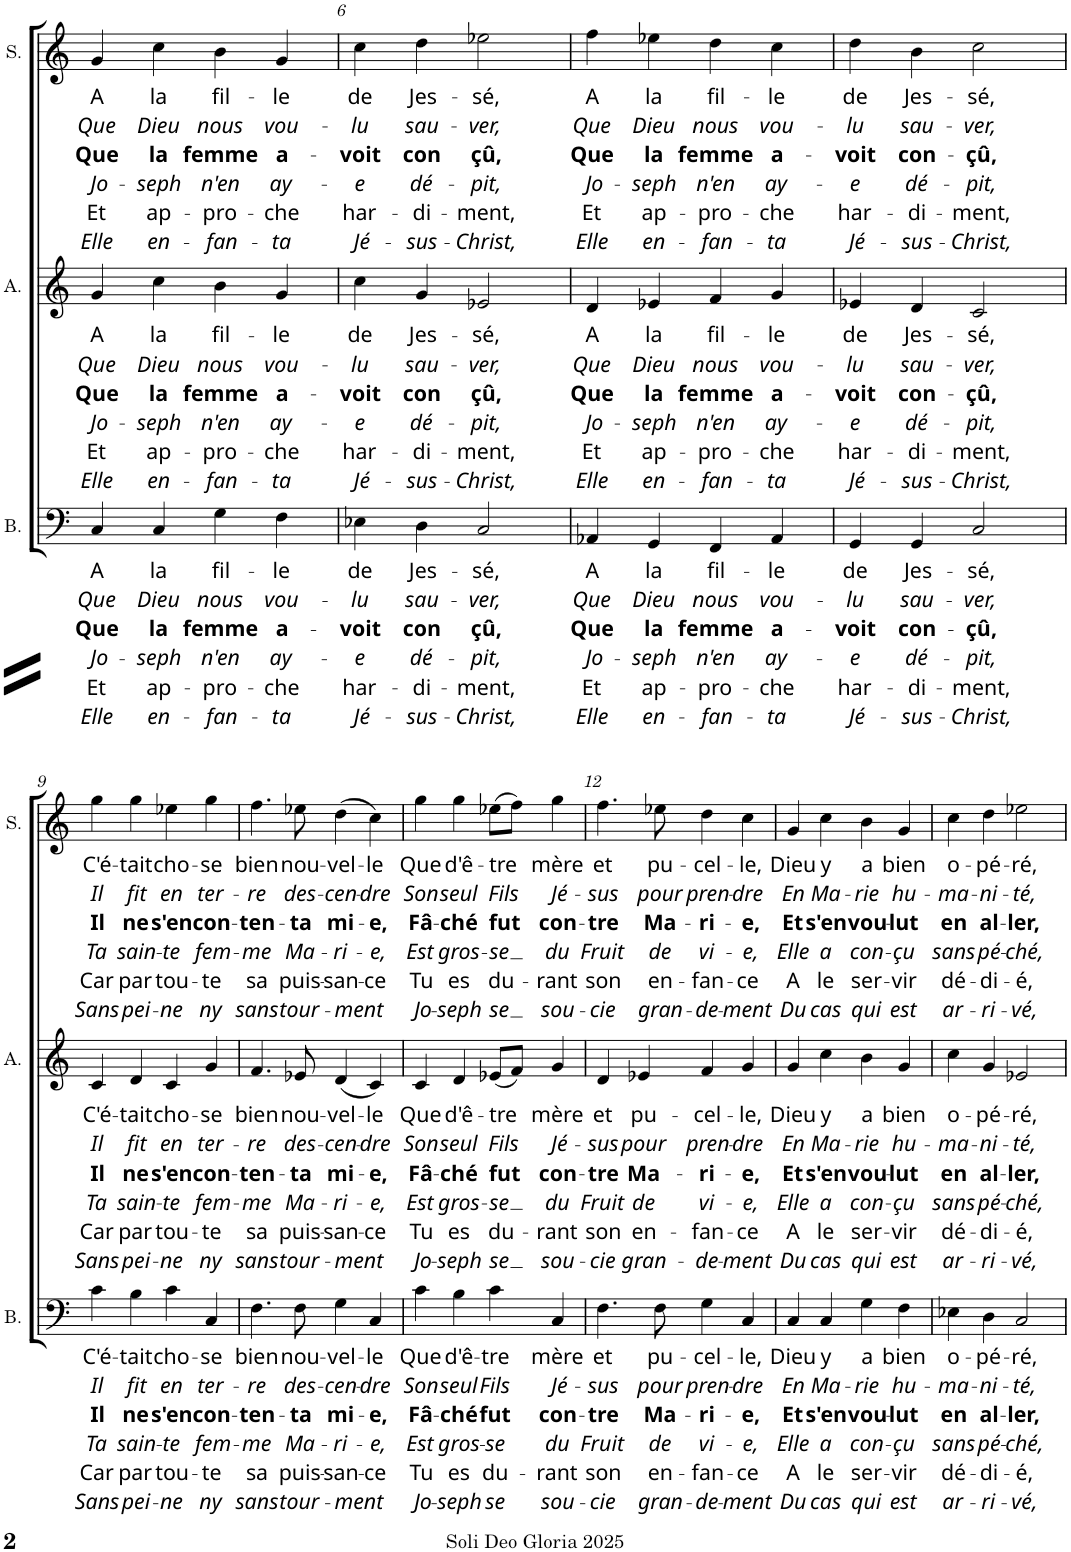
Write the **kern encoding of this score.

**kern	**text	**text	**text	**text	**text	**text	**kern	**text	**text	**text	**text	**text	**text	**kern	**text	**text	**text	**text	**text	**text
*part3	*part3	*part3	*part3	*part3	*part3	*part3	*part2	*part2	*part2	*part2	*part2	*part2	*part2	*part1	*part1	*part1	*part1	*part1	*part1	*part1
*staff3	*staff3	*staff3	*staff3	*staff3	*staff3	*staff3	*staff2	*staff2	*staff2	*staff2	*staff2	*staff2	*staff2	*staff1	*staff1	*staff1	*staff1	*staff1	*staff1	*staff1
*I"Basse	*	*	*	*	*	*	*I"Alto	*	*	*	*	*	*	*I"Soprano	*	*	*	*	*	*
*I'B.	*	*	*	*	*	*	*I'A.	*	*	*	*	*	*	*I'S.	*	*	*	*	*	*
!!LO:PB:g=z
*clefF4	*	*	*	*	*	*	*clefG2	*	*	*	*	*	*	*clefG2	*	*	*	*	*	*
*k[]	*	*	*	*	*	*	*k[]	*	*	*	*	*	*	*k[]	*	*	*	*	*	*
*M4/4	*	*	*	*	*	*	*M4/4	*	*	*	*	*	*	*M4/4	*	*	*	*	*	*
*met(c)	*	*	*	*	*	*	*met(c)	*	*	*	*	*	*	*met(c)	*	*	*	*	*	*
=5	=5	=5	=5	=5	=5	=5	=5	=5	=5	=5	=5	=5	=5	=5	=5	=5	=5	=5	=5	=5
!	!LO:LY:b	!LO:LY:b	!LO:LY:b	!LO:LY:b	!LO:LY:b	!LO:LY:b	!	!LO:LY:b	!LO:LY:b	!LO:LY:b	!LO:LY:b	!LO:LY:b	!LO:LY:b	!	!LO:LY:b	!LO:LY:b	!LO:LY:b	!LO:LY:b	!LO:LY:b	!LO:LY:b
4C/	A	Que	Que	Jo-	Et	Elle	4g/	A	Que	Que	Jo-	Et	Elle	4g/	A	Que	Que	Jo-	Et	Elle
!	!LO:LY:b	!LO:LY:b	!LO:LY:b	!LO:LY:b	!LO:LY:b	!LO:LY:b	!	!LO:LY:b	!LO:LY:b	!LO:LY:b	!LO:LY:b	!LO:LY:b	!LO:LY:b	!	!LO:LY:b	!LO:LY:b	!LO:LY:b	!LO:LY:b	!LO:LY:b	!LO:LY:b
4C/	la	Dieu	la	-seph	ap-	en-	4cc\	la	Dieu	la	-seph	ap-	en-	4cc\	la	Dieu	la	-seph	ap-	en-
!	!LO:LY:b	!LO:LY:b	!LO:LY:b	!LO:LY:b	!LO:LY:b	!LO:LY:b	!	!LO:LY:b	!LO:LY:b	!LO:LY:b	!LO:LY:b	!LO:LY:b	!LO:LY:b	!	!LO:LY:b	!LO:LY:b	!LO:LY:b	!LO:LY:b	!LO:LY:b	!LO:LY:b
4G\	fil-	nous	femme	n'en	-pro-	-fan-	4b\	fil-	nous	femme	n'en	-pro-	-fan-	4b\	fil-	nous	femme	n'en	-pro-	-fan-
!	!LO:LY:b	!LO:LY:b	!LO:LY:b	!LO:LY:b	!LO:LY:b	!LO:LY:b	!	!LO:LY:b	!LO:LY:b	!LO:LY:b	!LO:LY:b	!LO:LY:b	!LO:LY:b	!	!LO:LY:b	!LO:LY:b	!LO:LY:b	!LO:LY:b	!LO:LY:b	!LO:LY:b
4F\	-le	vou-	a-	ay-	-che	-ta	4g/	-le	vou-	a-	ay-	-che	-ta	4g/	-le	vou-	a-	ay-	-che	-ta
=6	=6	=6	=6	=6	=6	=6	=6	=6	=6	=6	=6	=6	=6	=6	=6	=6	=6	=6	=6	=6
!	!LO:LY:b	!LO:LY:b	!LO:LY:b	!LO:LY:b	!LO:LY:b	!LO:LY:b	!	!LO:LY:b	!LO:LY:b	!LO:LY:b	!LO:LY:b	!LO:LY:b	!LO:LY:b	!	!LO:LY:b	!LO:LY:b	!LO:LY:b	!LO:LY:b	!LO:LY:b	!LO:LY:b
4E-X\	de	-lu	-voit	-e	har-	Jé-	4cc\	de	-lu	-voit	-e	har-	Jé-	4cc\	de	-lu	-voit	-e	har-	Jé-
!	!LO:LY:b	!LO:LY:b	!LO:LY:b	!LO:LY:b	!LO:LY:b	!LO:LY:b	!	!LO:LY:b	!LO:LY:b	!LO:LY:b	!LO:LY:b	!LO:LY:b	!LO:LY:b	!	!LO:LY:b	!LO:LY:b	!LO:LY:b	!LO:LY:b	!LO:LY:b	!LO:LY:b
4D\	Jes-	sau-	con	dé-	-di-	-sus-	4g/	Jes-	sau-	con	dé-	-di-	-sus-	4dd\	Jes-	sau-	con	dé-	-di-	-sus-
!	!LO:LY:b	!LO:LY:b	!LO:LY:b	!LO:LY:b	!LO:LY:b	!LO:LY:b	!	!LO:LY:b	!LO:LY:b	!LO:LY:b	!LO:LY:b	!LO:LY:b	!LO:LY:b	!	!LO:LY:b	!LO:LY:b	!LO:LY:b	!LO:LY:b	!LO:LY:b	!LO:LY:b
2C/	-sé,	-ver,	çû,	-pit,	-ment,	-Christ,	2e-X/	-sé,	-ver,	çû,	-pit,	-ment,	-Christ,	2ee-X\	-sé,	-ver,	çû,	-pit,	-ment,	-Christ,
=7	=7	=7	=7	=7	=7	=7	=7	=7	=7	=7	=7	=7	=7	=7	=7	=7	=7	=7	=7	=7
!	!LO:LY:b	!LO:LY:b	!LO:LY:b	!LO:LY:b	!LO:LY:b	!LO:LY:b	!	!LO:LY:b	!LO:LY:b	!LO:LY:b	!LO:LY:b	!LO:LY:b	!LO:LY:b	!	!LO:LY:b	!LO:LY:b	!LO:LY:b	!LO:LY:b	!LO:LY:b	!LO:LY:b
4AA-X/	A	Que	Que	Jo-	Et	Elle	4d/	A	Que	Que	Jo-	Et	Elle	4ff\	A	Que	Que	Jo-	Et	Elle
!	!LO:LY:b	!LO:LY:b	!LO:LY:b	!LO:LY:b	!LO:LY:b	!LO:LY:b	!	!LO:LY:b	!LO:LY:b	!LO:LY:b	!LO:LY:b	!LO:LY:b	!LO:LY:b	!	!LO:LY:b	!LO:LY:b	!LO:LY:b	!LO:LY:b	!LO:LY:b	!LO:LY:b
4GG/	la	Dieu	la	-seph	ap-	en-	4e-X/	la	Dieu	la	-seph	ap-	en-	4ee-X\	la	Dieu	la	-seph	ap-	en-
!	!LO:LY:b	!LO:LY:b	!LO:LY:b	!LO:LY:b	!LO:LY:b	!LO:LY:b	!	!LO:LY:b	!LO:LY:b	!LO:LY:b	!LO:LY:b	!LO:LY:b	!LO:LY:b	!	!LO:LY:b	!LO:LY:b	!LO:LY:b	!LO:LY:b	!LO:LY:b	!LO:LY:b
4FF/	fil-	nous	femme	n'en	-pro-	-fan-	4f/	fil-	nous	femme	n'en	-pro-	-fan-	4dd\	fil-	nous	femme	n'en	-pro-	-fan-
!	!LO:LY:b	!LO:LY:b	!LO:LY:b	!LO:LY:b	!LO:LY:b	!LO:LY:b	!	!LO:LY:b	!LO:LY:b	!LO:LY:b	!LO:LY:b	!LO:LY:b	!LO:LY:b	!	!LO:LY:b	!LO:LY:b	!LO:LY:b	!LO:LY:b	!LO:LY:b	!LO:LY:b
4AA-/	-le	vou-	a-	ay-	-che	-ta	4g/	-le	vou-	a-	ay-	-che	-ta	4cc\	-le	vou-	a-	ay-	-che	-ta
=8	=8	=8	=8	=8	=8	=8	=8	=8	=8	=8	=8	=8	=8	=8	=8	=8	=8	=8	=8	=8
!	!LO:LY:b	!LO:LY:b	!LO:LY:b	!LO:LY:b	!LO:LY:b	!LO:LY:b	!	!LO:LY:b	!LO:LY:b	!LO:LY:b	!LO:LY:b	!LO:LY:b	!LO:LY:b	!	!LO:LY:b	!LO:LY:b	!LO:LY:b	!LO:LY:b	!LO:LY:b	!LO:LY:b
4GG/	de	-lu	-voit	-e	har-	Jé-	4e-X/	de	-lu	-voit	-e	har-	Jé-	4dd\	de	-lu	-voit	-e	har-	Jé-
!	!LO:LY:b	!LO:LY:b	!LO:LY:b	!LO:LY:b	!LO:LY:b	!LO:LY:b	!	!LO:LY:b	!LO:LY:b	!LO:LY:b	!LO:LY:b	!LO:LY:b	!LO:LY:b	!	!LO:LY:b	!LO:LY:b	!LO:LY:b	!LO:LY:b	!LO:LY:b	!LO:LY:b
4GG/	Jes-	sau-	con-	dé-	-di-	-sus-	4d/	Jes-	sau-	con-	dé-	-di-	-sus-	4b\	Jes-	sau-	con-	dé-	-di-	-sus-
!	!LO:LY:b	!LO:LY:b	!LO:LY:b	!LO:LY:b	!LO:LY:b	!LO:LY:b	!	!LO:LY:b	!LO:LY:b	!LO:LY:b	!LO:LY:b	!LO:LY:b	!LO:LY:b	!	!LO:LY:b	!LO:LY:b	!LO:LY:b	!LO:LY:b	!LO:LY:b	!LO:LY:b
2C/	-sé,	-ver,	-çû,	-pit,	-ment,	-Christ,	2c/	-sé,	-ver,	-çû,	-pit,	-ment,	-Christ,	2cc\	-sé,	-ver,	-çû,	-pit,	-ment,	-Christ,
!!LO:LB:g=z
=9	=9	=9	=9	=9	=9	=9	=9	=9	=9	=9	=9	=9	=9	=9	=9	=9	=9	=9	=9	=9
!	!LO:LY:b	!LO:LY:b	!LO:LY:b	!LO:LY:b	!LO:LY:b	!LO:LY:b	!	!LO:LY:b	!LO:LY:b	!LO:LY:b	!LO:LY:b	!LO:LY:b	!LO:LY:b	!	!LO:LY:b	!LO:LY:b	!LO:LY:b	!LO:LY:b	!LO:LY:b	!LO:LY:b
4c\	C'é-	Il	Il	Ta	Car	Sans	4c/	C'é-	Il	Il	Ta	Car	Sans	4gg\	C'é-	Il	Il	Ta	Car	Sans
!	!LO:LY:b	!LO:LY:b	!LO:LY:b	!LO:LY:b	!LO:LY:b	!LO:LY:b	!	!LO:LY:b	!LO:LY:b	!LO:LY:b	!LO:LY:b	!LO:LY:b	!LO:LY:b	!	!LO:LY:b	!LO:LY:b	!LO:LY:b	!LO:LY:b	!LO:LY:b	!LO:LY:b
4B\	-tait	fit	ne	sain-	par	pei-	4d/	-tait	fit	ne	sain-	par	pei-	4gg\	-tait	fit	ne	sain-	par	pei-
!	!LO:LY:b	!LO:LY:b	!LO:LY:b	!LO:LY:b	!LO:LY:b	!LO:LY:b	!	!LO:LY:b	!LO:LY:b	!LO:LY:b	!LO:LY:b	!LO:LY:b	!LO:LY:b	!	!LO:LY:b	!LO:LY:b	!LO:LY:b	!LO:LY:b	!LO:LY:b	!LO:LY:b
4c\	cho-	en	s'en	-te	tou-	-ne	4c/	cho-	en	s'en	-te	tou-	-ne	4ee-X\	cho-	en	s'en	-te	tou-	-ne
!	!LO:LY:b	!LO:LY:b	!LO:LY:b	!LO:LY:b	!LO:LY:b	!LO:LY:b	!	!LO:LY:b	!LO:LY:b	!LO:LY:b	!LO:LY:b	!LO:LY:b	!LO:LY:b	!	!LO:LY:b	!LO:LY:b	!LO:LY:b	!LO:LY:b	!LO:LY:b	!LO:LY:b
4C/	-se	ter-	con-	fem-	-te	ny	4g/	-se	ter-	con-	fem-	-te	ny	4gg\	-se	ter-	con-	fem-	-te	ny
=10	=10	=10	=10	=10	=10	=10	=10	=10	=10	=10	=10	=10	=10	=10	=10	=10	=10	=10	=10	=10
!	!LO:LY:b	!LO:LY:b	!LO:LY:b	!LO:LY:b	!LO:LY:b	!LO:LY:b	!	!LO:LY:b	!LO:LY:b	!LO:LY:b	!LO:LY:b	!LO:LY:b	!LO:LY:b	!	!LO:LY:b	!LO:LY:b	!LO:LY:b	!LO:LY:b	!LO:LY:b	!LO:LY:b
4.F\	bien	-re	-ten-	-me	sa	sans	4.f/	bien	-re	-ten-	-me	sa	sans	4.ff\	bien	-re	-ten-	-me	sa	sans
!	!LO:LY:b	!LO:LY:b	!LO:LY:b	!LO:LY:b	!LO:LY:b	!LO:LY:b	!	!LO:LY:b	!LO:LY:b	!LO:LY:b	!LO:LY:b	!LO:LY:b	!LO:LY:b	!	!LO:LY:b	!LO:LY:b	!LO:LY:b	!LO:LY:b	!LO:LY:b	!LO:LY:b
8F\	nou-	des-	-ta	Ma-	puis-	tour-	8e-X/	nou-	des-	-ta	Ma-	puis-	tour-	8ee-X\	nou-	des-	-ta	Ma-	puis-	tour-
!	!LO:LY:b	!LO:LY:b	!LO:LY:b	!LO:LY:b	!LO:LY:b	!LO:LY:b	!	!LO:LY:b	!LO:LY:b	!LO:LY:b	!LO:LY:b	!LO:LY:b	!LO:LY:b	!	!LO:LY:b	!LO:LY:b	!LO:LY:b	!LO:LY:b	!LO:LY:b	!LO:LY:b
4G\	-vel-	-cen-	mi-	-ri-	-san-	-ment	(4d/	-vel-	-cen-	mi-	-ri-	-san-	-ment	(4dd\	-vel-	-cen-	mi-	-ri-	-san-	-ment
!	!LO:LY:b	!LO:LY:b	!LO:LY:b	!LO:LY:b	!LO:LY:b	!	!	!LO:LY:b	!LO:LY:b	!LO:LY:b	!LO:LY:b	!LO:LY:b	!	!	!LO:LY:b	!LO:LY:b	!LO:LY:b	!LO:LY:b	!LO:LY:b	!
4C/	-le	-dre	-e,	-e,	-ce	.	4c/)	-le	-dre	-e,	-e,	-ce	.	4cc\)	-le	-dre	-e,	-e,	-ce	.
=11	=11	=11	=11	=11	=11	=11	=11	=11	=11	=11	=11	=11	=11	=11	=11	=11	=11	=11	=11	=11
!	!LO:LY:b	!LO:LY:b	!LO:LY:b	!LO:LY:b	!LO:LY:b	!LO:LY:b	!	!LO:LY:b	!LO:LY:b	!LO:LY:b	!LO:LY:b	!LO:LY:b	!LO:LY:b	!	!LO:LY:b	!LO:LY:b	!LO:LY:b	!LO:LY:b	!LO:LY:b	!LO:LY:b
4c\	Que	Son	Fâ-	Est	Tu	Jo-	4c/	Que	Son	Fâ-	Est	Tu	Jo-	4gg\	Que	Son	Fâ-	Est	Tu	Jo-
!	!LO:LY:b	!LO:LY:b	!LO:LY:b	!LO:LY:b	!LO:LY:b	!LO:LY:b	!	!LO:LY:b	!LO:LY:b	!LO:LY:b	!LO:LY:b	!LO:LY:b	!LO:LY:b	!	!LO:LY:b	!LO:LY:b	!LO:LY:b	!LO:LY:b	!LO:LY:b	!LO:LY:b
4B\	d'ê-	seul	-ché	gros-	es	-seph	4d/	d'ê-	seul	-ché	gros-	es	-seph	4gg\	d'ê-	seul	-ché	gros-	es	-seph
!	!LO:LY:b	!LO:LY:b	!LO:LY:b	!LO:LY:b	!LO:LY:b	!LO:LY:b	!	!LO:LY:b	!LO:LY:b	!LO:LY:b	!LO:LY:b	!LO:LY:b	!LO:LY:b	!	!LO:LY:b	!LO:LY:b	!LO:LY:b	!LO:LY:b	!LO:LY:b	!LO:LY:b
4c\	-tre	Fils	fut	-se	du-	se	(8e-X/L	-tre	Fils	fut	-se	du-	se	(8ee-X\L	-tre	Fils	fut	-se	du-	se
.	.	.	.	.	.	.	8f/J)	.	.	.	.	.	.	8ff\J)	.	.	.	.	.	.
!	!LO:LY:b	!LO:LY:b	!LO:LY:b	!LO:LY:b	!LO:LY:b	!LO:LY:b	!	!LO:LY:b	!LO:LY:b	!LO:LY:b	!LO:LY:b	!LO:LY:b	!LO:LY:b	!	!LO:LY:b	!LO:LY:b	!LO:LY:b	!LO:LY:b	!LO:LY:b	!LO:LY:b
4C/	mère	Jé-	con-	du	-rant	sou-	4g/	mère	Jé-	con-	du	-rant	sou-	4gg\	mère	Jé-	con-	du	-rant	sou-
=12	=12	=12	=12	=12	=12	=12	=12	=12	=12	=12	=12	=12	=12	=12	=12	=12	=12	=12	=12	=12
!	!LO:LY:b	!LO:LY:b	!LO:LY:b	!LO:LY:b	!LO:LY:b	!LO:LY:b	!	!LO:LY:b	!LO:LY:b	!LO:LY:b	!LO:LY:b	!LO:LY:b	!LO:LY:b	!	!LO:LY:b	!LO:LY:b	!LO:LY:b	!LO:LY:b	!LO:LY:b	!LO:LY:b
4.F\	et	-sus	-tre	Fruit	son	-cie	4d/	et	-sus	-tre	Fruit	son	-cie	4.ff\	et	-sus	-tre	Fruit	son	-cie
!	!	!	!	!	!	!	!	!LO:LY:b	!LO:LY:b	!LO:LY:b	!LO:LY:b	!LO:LY:b	!LO:LY:b	!	!	!	!	!	!	!
.	.	.	.	.	.	.	4e-X/	pu-	pour	Ma-	de	en-	gran-	.	.	.	.	.	.	.
!	!LO:LY:b	!LO:LY:b	!LO:LY:b	!LO:LY:b	!LO:LY:b	!LO:LY:b	!	!	!	!	!	!	!	!	!LO:LY:b	!LO:LY:b	!LO:LY:b	!LO:LY:b	!LO:LY:b	!LO:LY:b
8F\	pu-	pour	Ma-	de	en-	gran-	.	.	.	.	.	.	.	8ee-X\	pu-	pour	Ma-	de	en-	gran-
!	!LO:LY:b	!LO:LY:b	!LO:LY:b	!LO:LY:b	!LO:LY:b	!LO:LY:b	!	!LO:LY:b	!LO:LY:b	!LO:LY:b	!LO:LY:b	!LO:LY:b	!LO:LY:b	!	!LO:LY:b	!LO:LY:b	!LO:LY:b	!LO:LY:b	!LO:LY:b	!LO:LY:b
4G\	-cel-	pren-	-ri-	vi-	-fan-	-de-	4f/	-cel-	pren-	-ri-	vi-	-fan-	-de-	4dd\	-cel-	pren-	-ri-	vi-	-fan-	-de-
!	!LO:LY:b	!LO:LY:b	!LO:LY:b	!LO:LY:b	!LO:LY:b	!LO:LY:b	!	!LO:LY:b	!LO:LY:b	!LO:LY:b	!LO:LY:b	!LO:LY:b	!LO:LY:b	!	!LO:LY:b	!LO:LY:b	!LO:LY:b	!LO:LY:b	!LO:LY:b	!LO:LY:b
4C/	-le,	-dre	-e,	-e,	-ce	-ment	4g/	-le,	-dre	-e,	-e,	-ce	-ment	4cc\	-le,	-dre	-e,	-e,	-ce	-ment
=13	=13	=13	=13	=13	=13	=13	=13	=13	=13	=13	=13	=13	=13	=13	=13	=13	=13	=13	=13	=13
!	!LO:LY:b	!LO:LY:b	!LO:LY:b	!LO:LY:b	!LO:LY:b	!LO:LY:b	!	!LO:LY:b	!LO:LY:b	!LO:LY:b	!LO:LY:b	!LO:LY:b	!LO:LY:b	!	!LO:LY:b	!LO:LY:b	!LO:LY:b	!LO:LY:b	!LO:LY:b	!LO:LY:b
4C/	Dieu	En	Et	Elle	A	Du	4g/	Dieu	En	Et	Elle	A	Du	4g/	Dieu	En	Et	Elle	A	Du
!	!LO:LY:b	!LO:LY:b	!LO:LY:b	!LO:LY:b	!LO:LY:b	!LO:LY:b	!	!LO:LY:b	!LO:LY:b	!LO:LY:b	!LO:LY:b	!LO:LY:b	!LO:LY:b	!	!LO:LY:b	!LO:LY:b	!LO:LY:b	!LO:LY:b	!LO:LY:b	!LO:LY:b
4C/	y	Ma-	s'en	a	le	cas	4cc\	y	Ma-	s'en	a	le	cas	4cc\	y	Ma-	s'en	a	le	cas
!	!LO:LY:b	!LO:LY:b	!LO:LY:b	!LO:LY:b	!LO:LY:b	!LO:LY:b	!	!LO:LY:b	!LO:LY:b	!LO:LY:b	!LO:LY:b	!LO:LY:b	!LO:LY:b	!	!LO:LY:b	!LO:LY:b	!LO:LY:b	!LO:LY:b	!LO:LY:b	!LO:LY:b
4G\	a	-rie	vou-	con-	ser-	qui	4b\	a	-rie	vou-	con-	ser-	qui	4b\	a	-rie	vou-	con-	ser-	qui
!	!LO:LY:b	!LO:LY:b	!LO:LY:b	!LO:LY:b	!LO:LY:b	!LO:LY:b	!	!LO:LY:b	!LO:LY:b	!LO:LY:b	!LO:LY:b	!LO:LY:b	!LO:LY:b	!	!LO:LY:b	!LO:LY:b	!LO:LY:b	!LO:LY:b	!LO:LY:b	!LO:LY:b
4F\	bien	hu-	-lut	-çu	-vir	est	4g/	bien	hu-	-lut	-çu	-vir	est	4g/	bien	hu-	-lut	-çu	-vir	est
=14	=14	=14	=14	=14	=14	=14	=14	=14	=14	=14	=14	=14	=14	=14	=14	=14	=14	=14	=14	=14
!	!LO:LY:b	!LO:LY:b	!LO:LY:b	!LO:LY:b	!LO:LY:b	!LO:LY:b	!	!LO:LY:b	!LO:LY:b	!LO:LY:b	!LO:LY:b	!LO:LY:b	!LO:LY:b	!	!LO:LY:b	!LO:LY:b	!LO:LY:b	!LO:LY:b	!LO:LY:b	!LO:LY:b
4E-X\	o-	-ma-	en	sans	dé-	ar-	4cc\	o-	-ma-	en	sans	dé-	ar-	4cc\	o-	-ma-	en	sans	dé-	ar-
!	!LO:LY:b	!LO:LY:b	!LO:LY:b	!LO:LY:b	!LO:LY:b	!LO:LY:b	!	!LO:LY:b	!LO:LY:b	!LO:LY:b	!LO:LY:b	!LO:LY:b	!LO:LY:b	!	!LO:LY:b	!LO:LY:b	!LO:LY:b	!LO:LY:b	!LO:LY:b	!LO:LY:b
4D\	-pé-	-ni-	al-	pé-	-di-	-ri-	4g/	-pé-	-ni-	al-	pé-	-di-	-ri-	4dd\	-pé-	-ni-	al-	pé-	-di-	-ri-
!	!LO:LY:b	!LO:LY:b	!LO:LY:b	!LO:LY:b	!LO:LY:b	!LO:LY:b	!	!LO:LY:b	!LO:LY:b	!LO:LY:b	!LO:LY:b	!LO:LY:b	!LO:LY:b	!	!LO:LY:b	!LO:LY:b	!LO:LY:b	!LO:LY:b	!LO:LY:b	!LO:LY:b
2C/	-ré,	-té,	-ler,	-ché,	-é,	-vé,	2e-X/	-ré,	-té,	-ler,	-ché,	-é,	-vé,	2ee-X\	-ré,	-té,	-ler,	-ché,	-é,	-vé,
=	=	=	=	=	=	=	=	=	=	=	=	=	=	=	=	=	=	=	=	=
*-	*-	*-	*-	*-	*-	*-	*-	*-	*-	*-	*-	*-	*-	*-	*-	*-	*-	*-	*-	*-
